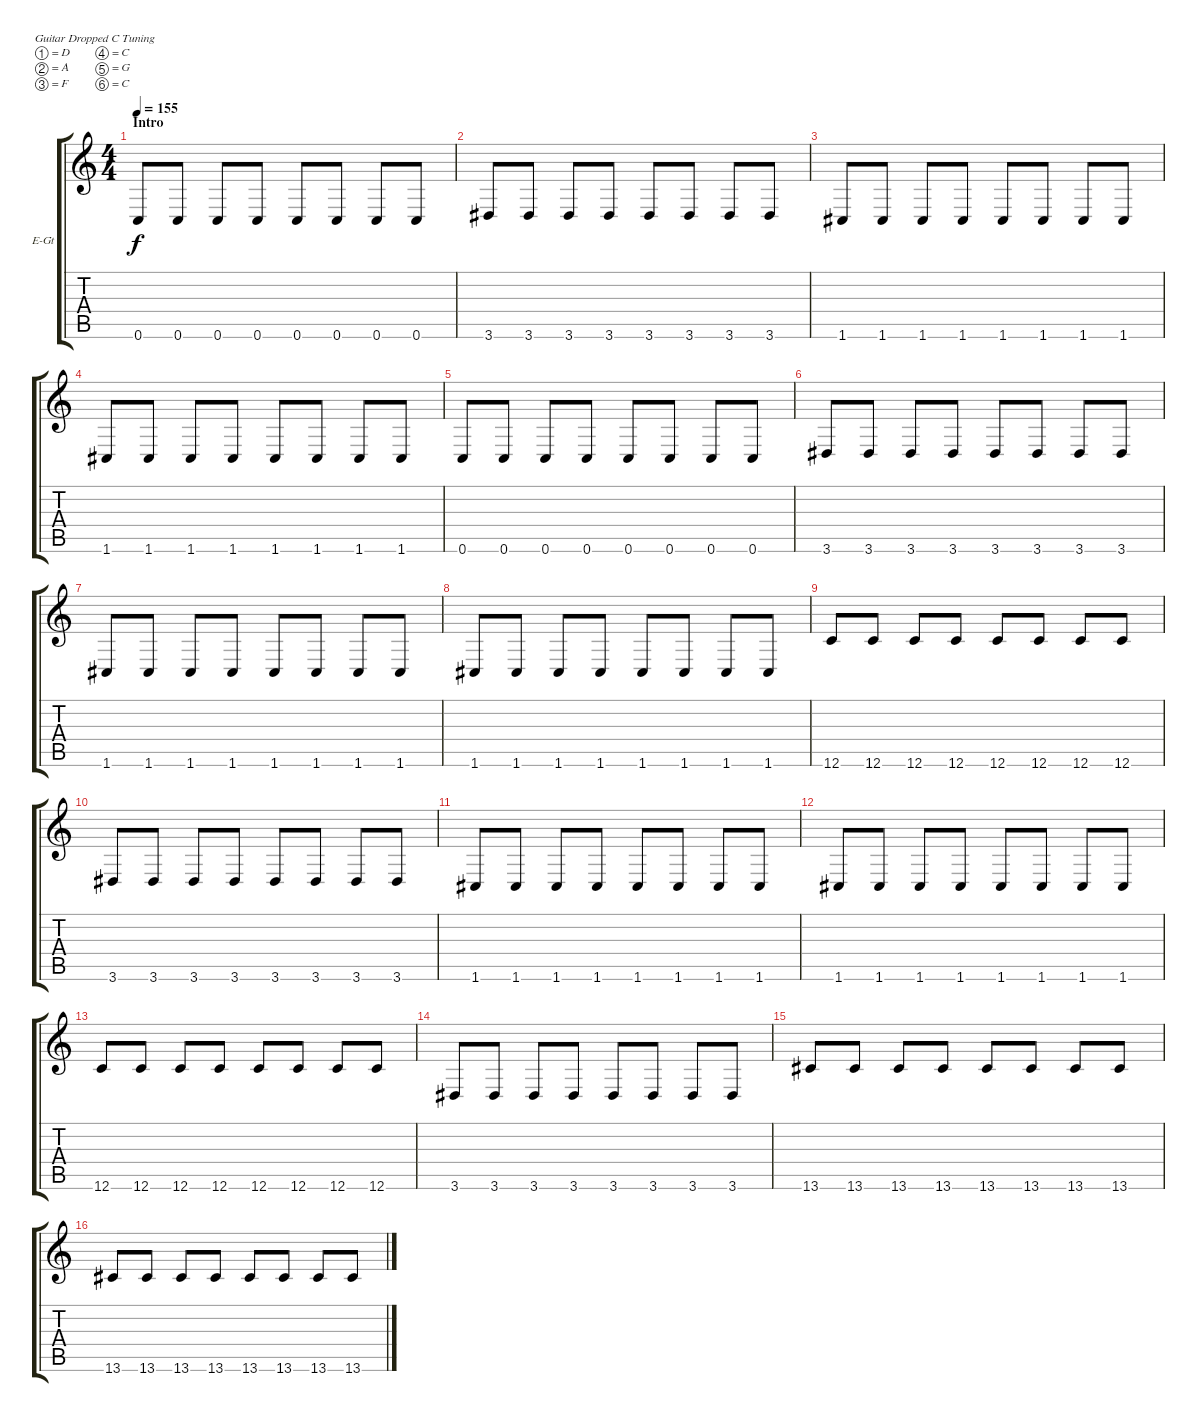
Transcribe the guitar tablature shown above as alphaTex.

\defaultSystemsLayout 4
\bracketExtendMode groupsimilarinstruments
\firstSystemTrackNameOrientation horizontal
\otherSystemsTrackNameOrientation horizontal
\track ("Alex" "E-Gt") {instrument distortionguitar}
\staff {score tabs}
\tuning (D4 A3 F3 C3 G2 C2)
\ts (4 4)
\section ("" "Intro")
\tempo 155
\clef g2
\ks c
0.6.8{dy f instrument distortionguitar} 0.6.8 0.6.8 0.6.8 0.6.8 0.6.8 0.6.8 0.6.8 |
3.6.8 3.6.8 3.6.8 3.6.8 3.6.8 3.6.8 3.6.8 3.6.8 |
1.6.8 1.6.8 1.6.8 1.6.8 1.6.8 1.6.8 1.6.8 1.6.8 |
1.6.8 1.6.8 1.6.8 1.6.8 1.6.8 1.6.8 1.6.8 1.6.8 |
0.6.8 0.6.8 0.6.8 0.6.8 0.6.8 0.6.8 0.6.8 0.6.8 |
3.6.8 3.6.8 3.6.8 3.6.8 3.6.8 3.6.8 3.6.8 3.6.8 |
1.6.8 1.6.8 1.6.8 1.6.8 1.6.8 1.6.8 1.6.8 1.6.8 |
1.6.8 1.6.8 1.6.8 1.6.8 1.6.8 1.6.8 1.6.8 1.6.8 |
12.6.8 12.6.8 12.6.8 12.6.8 12.6.8 12.6.8 12.6.8 12.6.8 |
3.6.8 3.6.8 3.6.8 3.6.8 3.6.8 3.6.8 3.6.8 3.6.8 |
1.6.8 1.6.8 1.6.8 1.6.8 1.6.8 1.6.8 1.6.8 1.6.8 |
1.6.8 1.6.8 1.6.8 1.6.8 1.6.8 1.6.8 1.6.8 1.6.8 |
12.6.8 12.6.8 12.6.8 12.6.8 12.6.8 12.6.8 12.6.8 12.6.8 |
3.6.8 3.6.8 3.6.8 3.6.8 3.6.8 3.6.8 3.6.8 3.6.8 |
13.6.8 13.6.8 13.6.8 13.6.8 13.6.8 13.6.8 13.6.8 13.6.8 |
13.6.8 13.6.8 13.6.8 13.6.8 13.6.8 13.6.8 13.6.8 13.6.8
